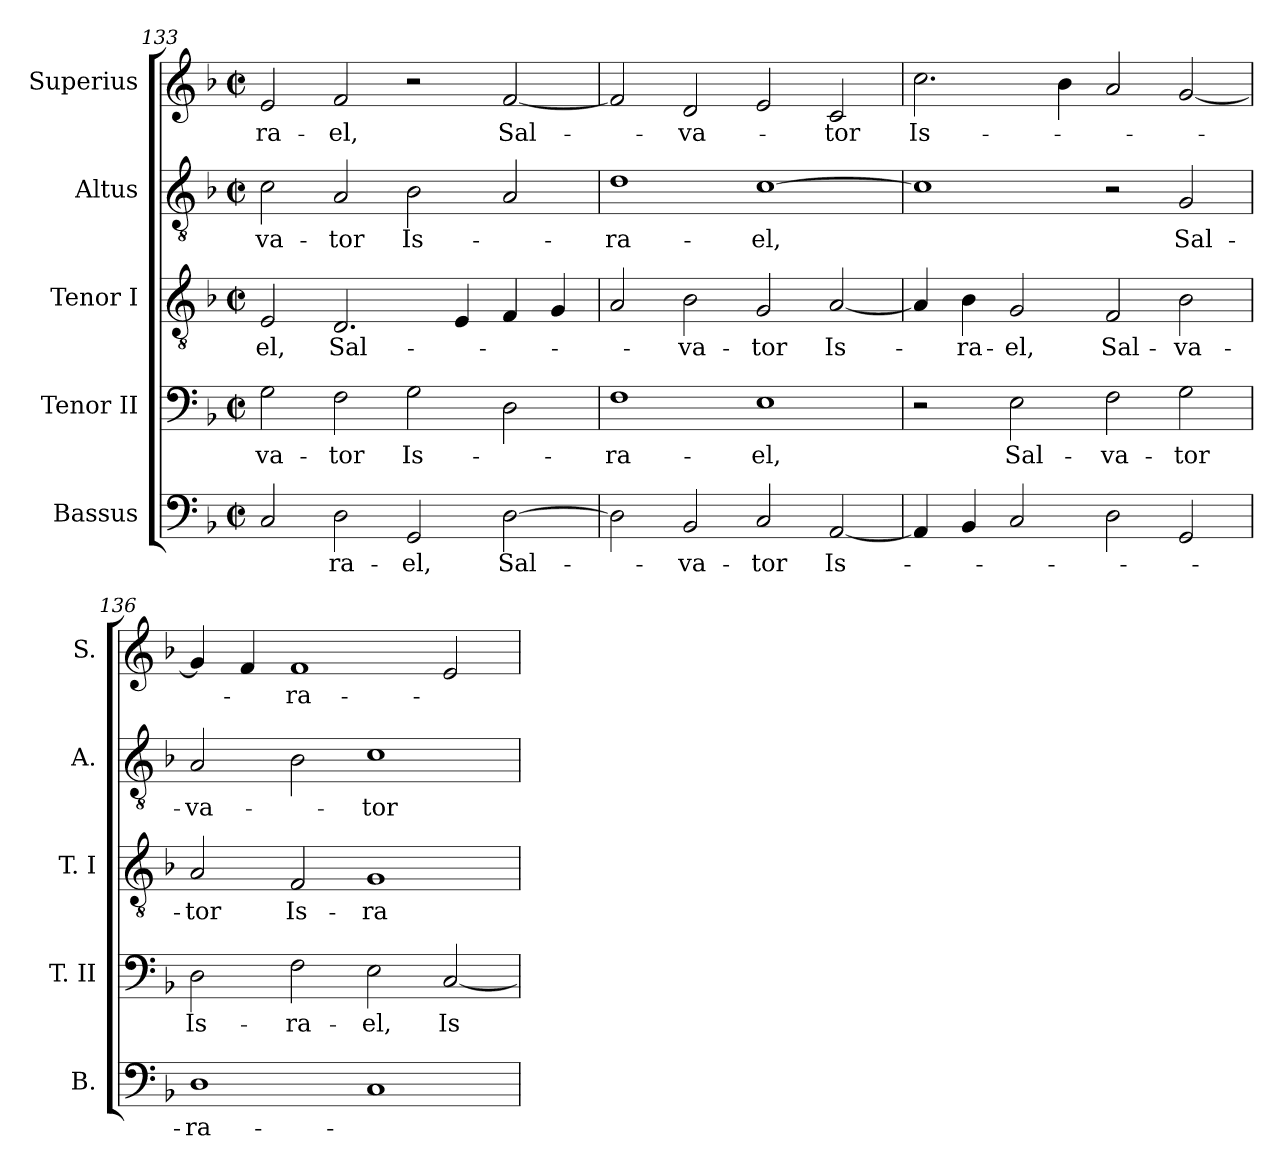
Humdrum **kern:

**kern	**text	**kern	**text	**kern	**text	**kern	**text	**kern	**text
*part5	*part5	*part4	*part4	*part3	*part3	*part2	*part2	*part1	*part1
*staff5	*staff5	*staff4	*staff4	*staff3	*staff3	*staff2	*staff2	*staff1	*staff1
*I"Bassus	*	*I"Tenor II	*	*I"Tenor I	*	*I"Altus	*	*I"Superius	*
*I'B.	*	*I'T. II	*	*I'T. I	*	*I'A.	*	*I'S.	*
!!LO:LB:g=z
*clefF4	*	*clefF4	*	*clefGv2	*	*clefGv2	*	*clefG2	*
*	*	*	*	*ITrd7c12	*	*ITrd7c12	*	*	*
*k[b-]	*	*k[b-]	*	*k[b-]	*	*k[b-]	*	*k[b-]	*
*F:	*	*F:	*	*F:	*	*F:	*	*F:	*
*M2/2	*	*M2/2	*	*M2/2	*	*M2/2	*	*M2/2	*
*met(c|)	*	*met(c|)	*	*met(c|)	*	*met(c|)	*	*met(c|)	*
=133	=133	=133	=133	=133	=133	=133	=133	=133	=133
!	!	!	!LO:LY:b:color=#000000	!	!	!	!	!	!
!	!	!	!	!	!LO:LY:b:color=#000000	!	!	!	!
!	!	!	!	!	!	!	!LO:LY:b:color=#000000	!	!
!	!	!	!	!	!	!	!	!	!LO:LY:b:color=#000000
2Ci/	.	2Gi\	-va-	2EEi/	-el,	2Ci\	-va-	2ei/	-ra-
!	!LO:LY:b:color=#000000	!	!	!	!	!	!	!	!
!	!	!	!LO:LY:b:color=#000000	!	!	!	!	!	!
!	!	!	!	!	!LO:LY:b:color=#000000	!	!	!	!
!	!	!	!	!	!	!	!LO:LY:b:color=#000000	!	!
!	!	!	!	!	!	!	!	!	!LO:LY:b:color=#000000
2Di\	-ra-	2Fi\	-tor	2.DDi/	Sal-	2AAi/	-tor	2fi/	-el,
!	!LO:LY:b:color=#000000	!	!	!	!	!	!	!	!
!	!	!	!LO:LY:b:color=#000000	!	!	!	!	!	!
!	!	!	!	!	!	!	!LO:LY:b:color=#000000	!	!
2GGi/	-el,	2Gi\	Is-	.	.	2BB-i\	Is-	2r	.
.	.	.	.	4EEi/	.	.	.	.	.
!	!LO:LY:b:color=#000000	!	!	!	!	!	!	!	!
!	!	!	!	!	!	!	!	!	!LO:LY:b:color=#000000
[>2Di\	Sal-	2Di\	.	4FFi/	.	2AAi/	.	[<2fi/	Sal-
.	.	.	.	4GGi/	.	.	.	.	.
=134	=134	=134	=134	=134	=134	=134	=134	=134	=134
!	!	!	!LO:LY:b:color=#000000	!	!	!	!	!	!
!	!	!	!	!	!	!	!LO:LY:b:color=#000000	!	!
2Di\]	.	1Fi	-ra-	2AAi/	.	1Di	-ra-	2fi/]	.
!	!LO:LY:b:color=#000000	!	!	!	!	!	!	!	!
!	!	!	!	!	!LO:LY:b:color=#000000	!	!	!	!
!	!	!	!	!	!	!	!	!	!LO:LY:b:color=#000000
2BB-i/	-va-	.	.	2BB-i\	-va-	.	.	2di/	-va-
!	!LO:LY:b:color=#000000	!	!	!	!	!	!	!	!
!	!	!	!LO:LY:b:color=#000000	!	!	!	!	!	!
!	!	!	!	!	!LO:LY:b:color=#000000	!	!	!	!
!	!	!	!	!	!	!	!LO:LY:b:color=#000000	!	!
2Ci/	-tor	1Ei	-el,	2GGi/	-tor	[>1Ci	-el,	2ei/	.
!	!LO:LY:b:color=#000000	!	!	!	!	!	!	!	!
!	!	!	!	!	!LO:LY:b:color=#000000	!	!	!	!
!	!	!	!	!	!	!	!	!	!LO:LY:b:color=#000000
[<2AAi/	Is-	.	.	[<2AAi/	Is-	.	.	2ci/	-tor
=135	=135	=135	=135	=135	=135	=135	=135	=135	=135
!	!	!	!	!	!	!	!	!	!LO:LY:b:color=#000000
4AAi/]	.	2r	.	4AAi/]	.	1Ci]	.	2.cci\	Is-
!	!	!	!	!	!LO:LY:b:color=#000000	!	!	!	!
4BB-i/	.	.	.	4BB-i\	-ra-	.	.	.	.
!	!	!	!LO:LY:b:color=#000000	!	!	!	!	!	!
!	!	!	!	!	!LO:LY:b:color=#000000	!	!	!	!
2Ci/	.	2Ei\	Sal-	2GGi/	-el,	.	.	.	.
.	.	.	.	.	.	.	.	4b-i\	.
!	!	!	!LO:LY:b:color=#000000	!	!	!	!	!	!
!	!	!	!	!	!LO:LY:b:color=#000000	!	!	!	!
2Di\	.	2Fi\	-va-	2FFi/	Sal-	2r	.	2ai/	.
!	!	!	!LO:LY:b:color=#000000	!	!	!	!	!	!
!	!	!	!	!	!LO:LY:b:color=#000000	!	!	!	!
!	!	!	!	!	!	!	!LO:LY:b:color=#000000	!	!
2GGi/	.	2Gi\	-tor	2BB-i\	-va-	2GGi/	Sal-	[<2gi/	.
!!LO:PB:g=z
=136	=136	=136	=136	=136	=136	=136	=136	=136	=136
!	!LO:LY:b:color=#000000	!	!	!	!	!	!	!	!
!	!	!	!LO:LY:b:color=#000000	!	!	!	!	!	!
!	!	!	!	!	!LO:LY:b:color=#000000	!	!	!	!
!	!	!	!	!	!	!	!LO:LY:b:color=#000000	!	!
1Di	-ra-	2Di\	Is-	2AAi/	-tor	2AAi/	-va-	4gi/]	.
.	.	.	.	.	.	.	.	4fi/	.
!	!	!	!LO:LY:b:color=#000000	!	!	!	!	!	!
!	!	!	!	!	!LO:LY:b:color=#000000	!	!	!	!
!	!	!	!	!	!	!	!	!	!LO:LY:b:color=#000000
.	.	2Fi\	-ra-	2FFi/	Is-	2BB-i\	.	1fi	-ra-
!	!	!	!LO:LY:b:color=#000000	!	!	!	!	!	!
!	!	!	!	!	!LO:LY:b:color=#000000	!	!	!	!
!	!	!	!	!	!	!	!LO:LY:b:color=#000000	!	!
1Ci	.	2Ei\	-el,	1GGi	-ra-	1Ci	-tor	.	.
!	!	!	!LO:LY:b:color=#000000	!	!	!	!	!	!
.	.	[<2Ci/	Is-	.	.	.	.	2ei/	.
=	=	=	=	=	=	=	=	=	=
*-	*-	*-	*-	*-	*-	*-	*-	*-	*-
